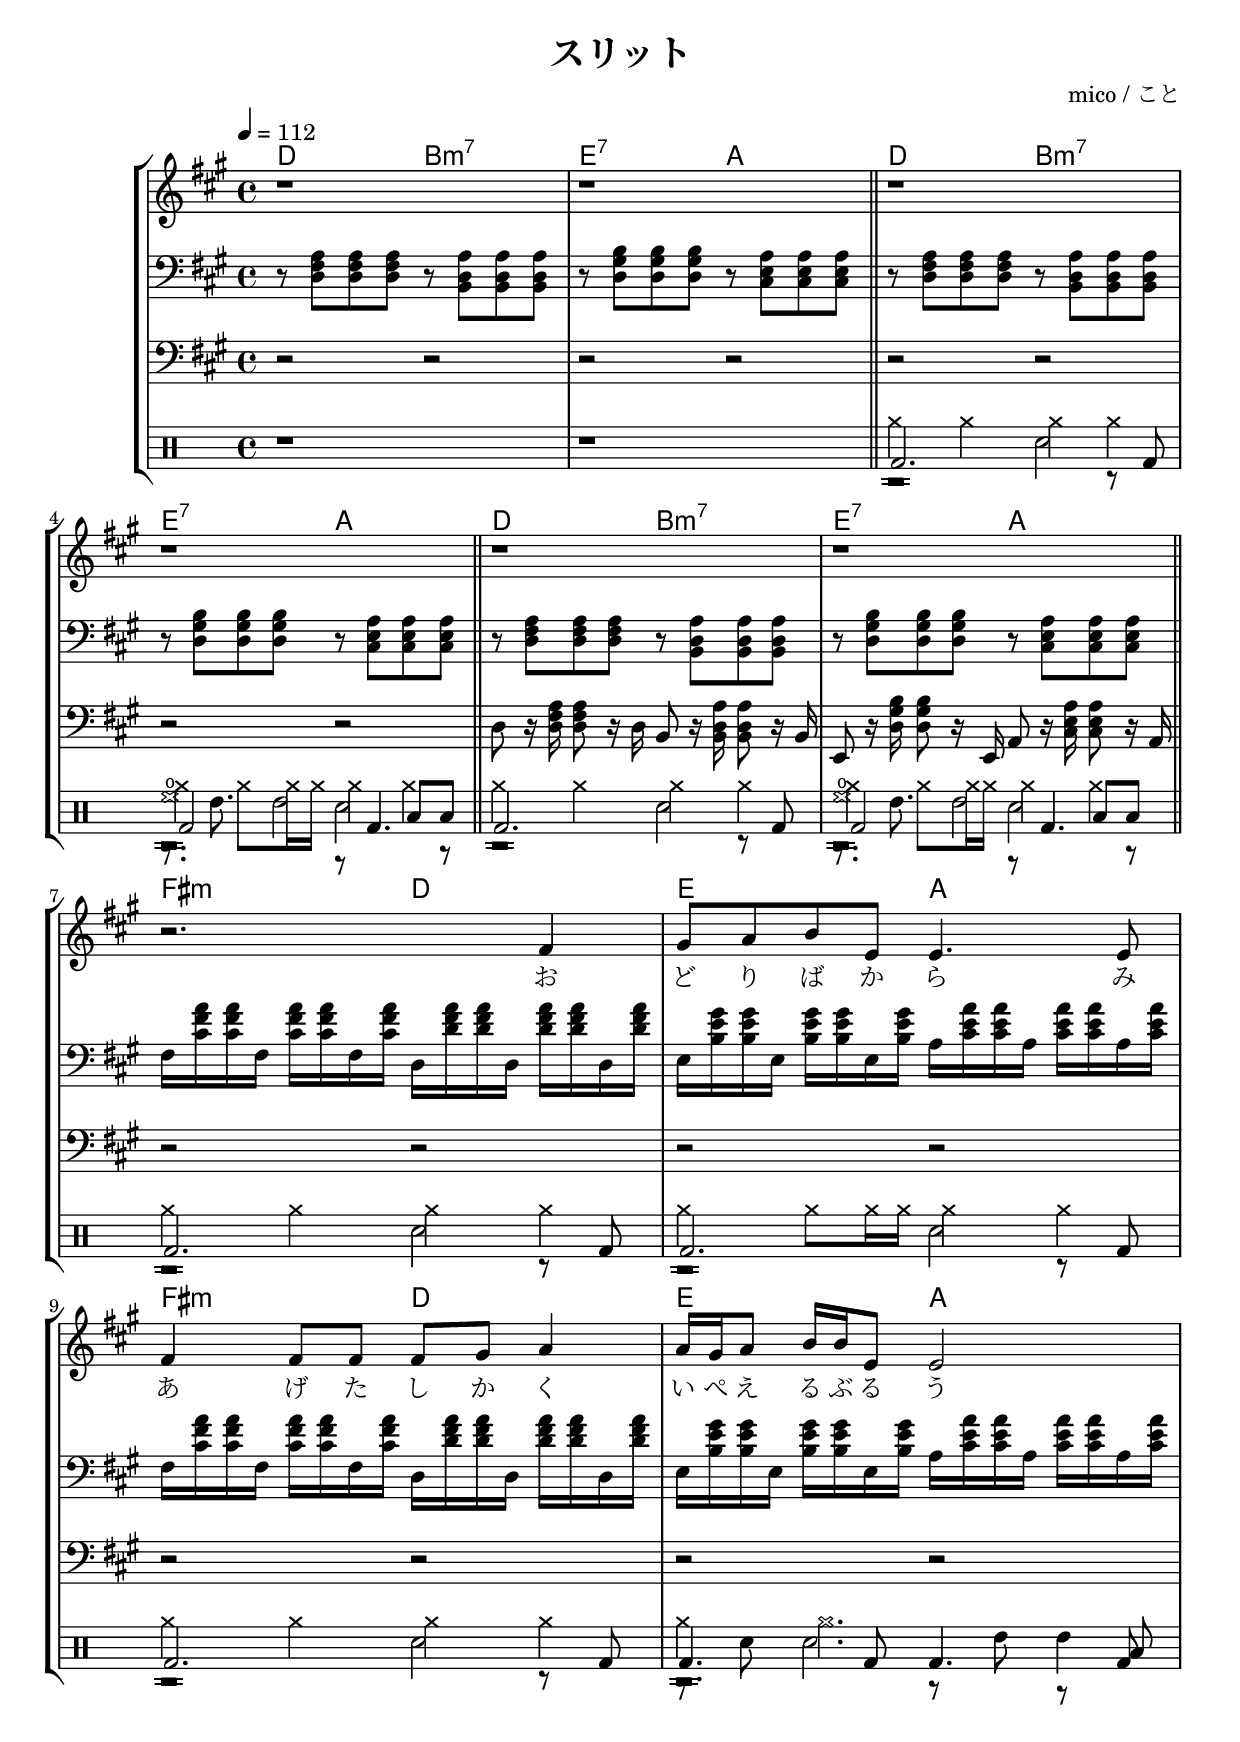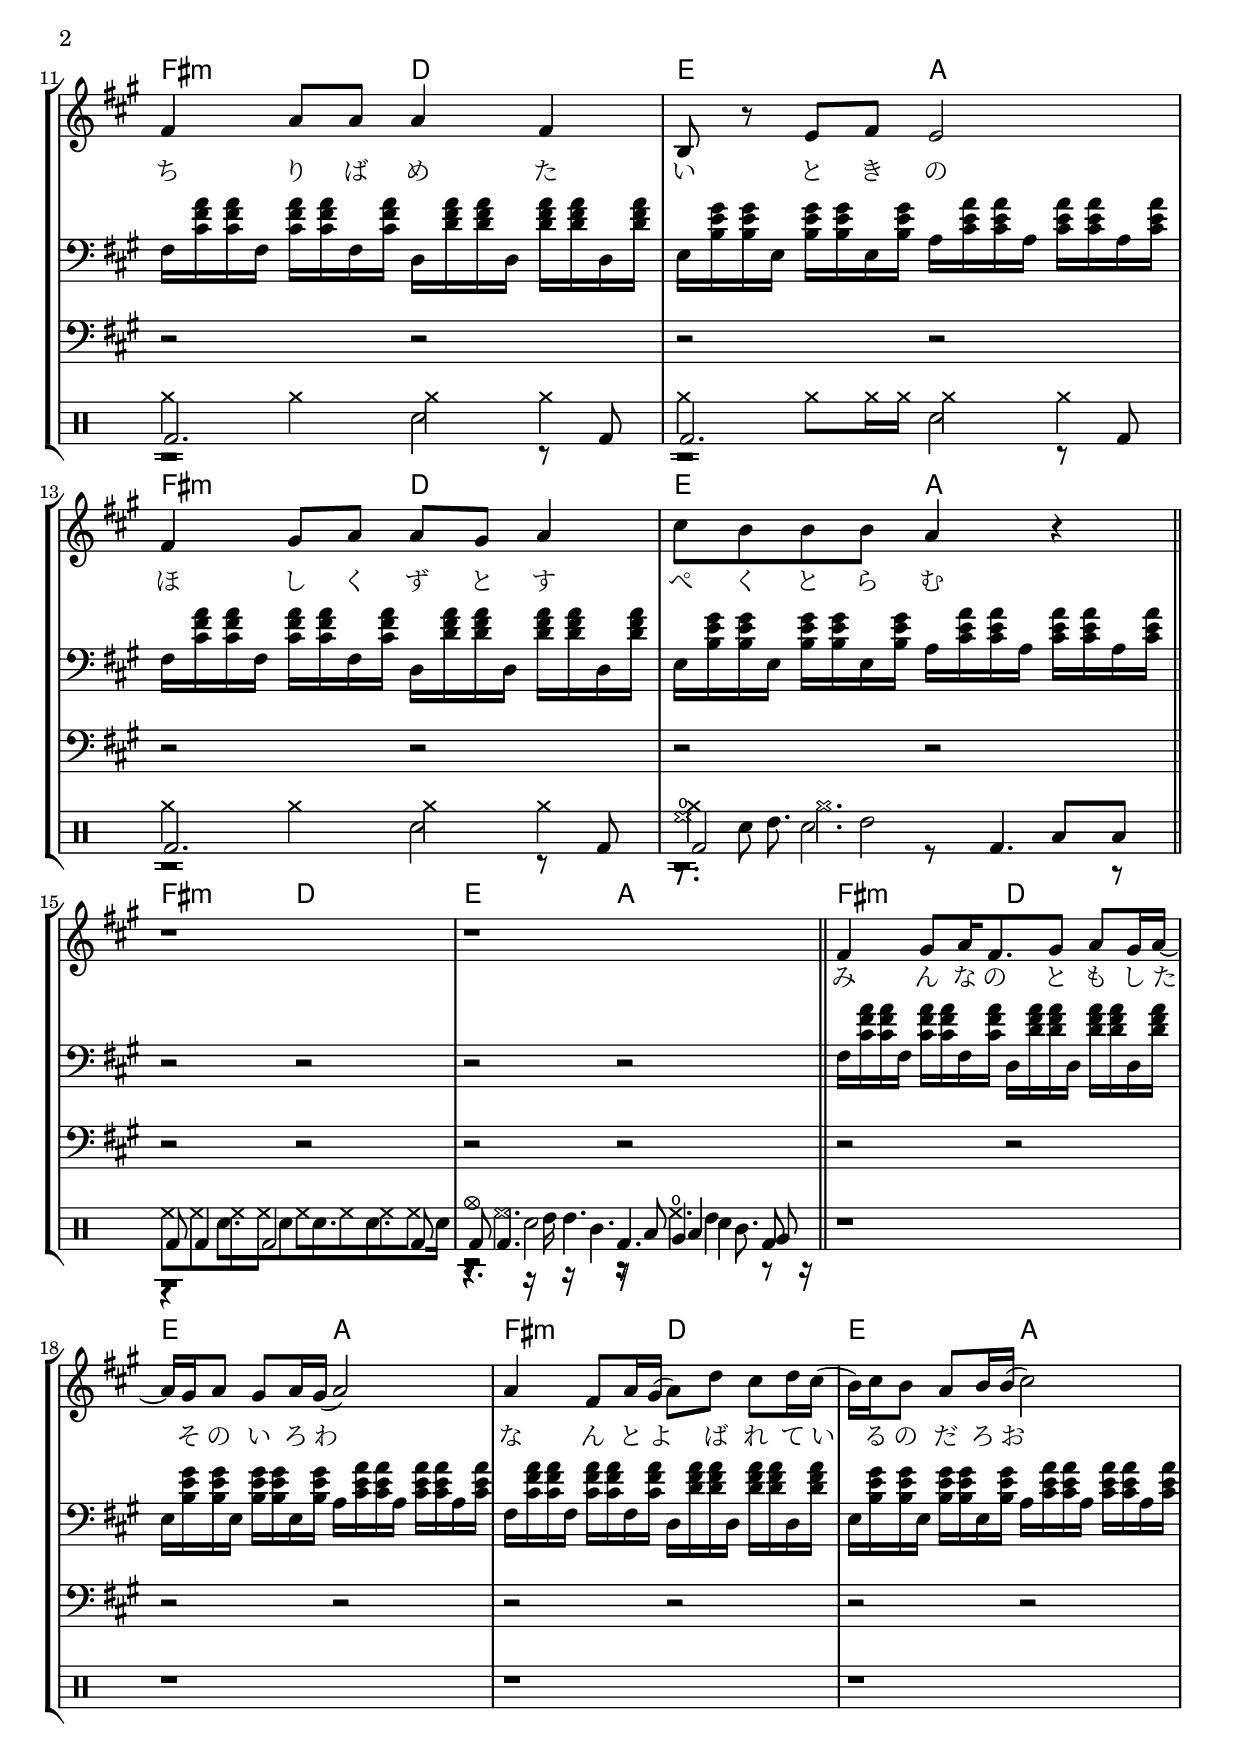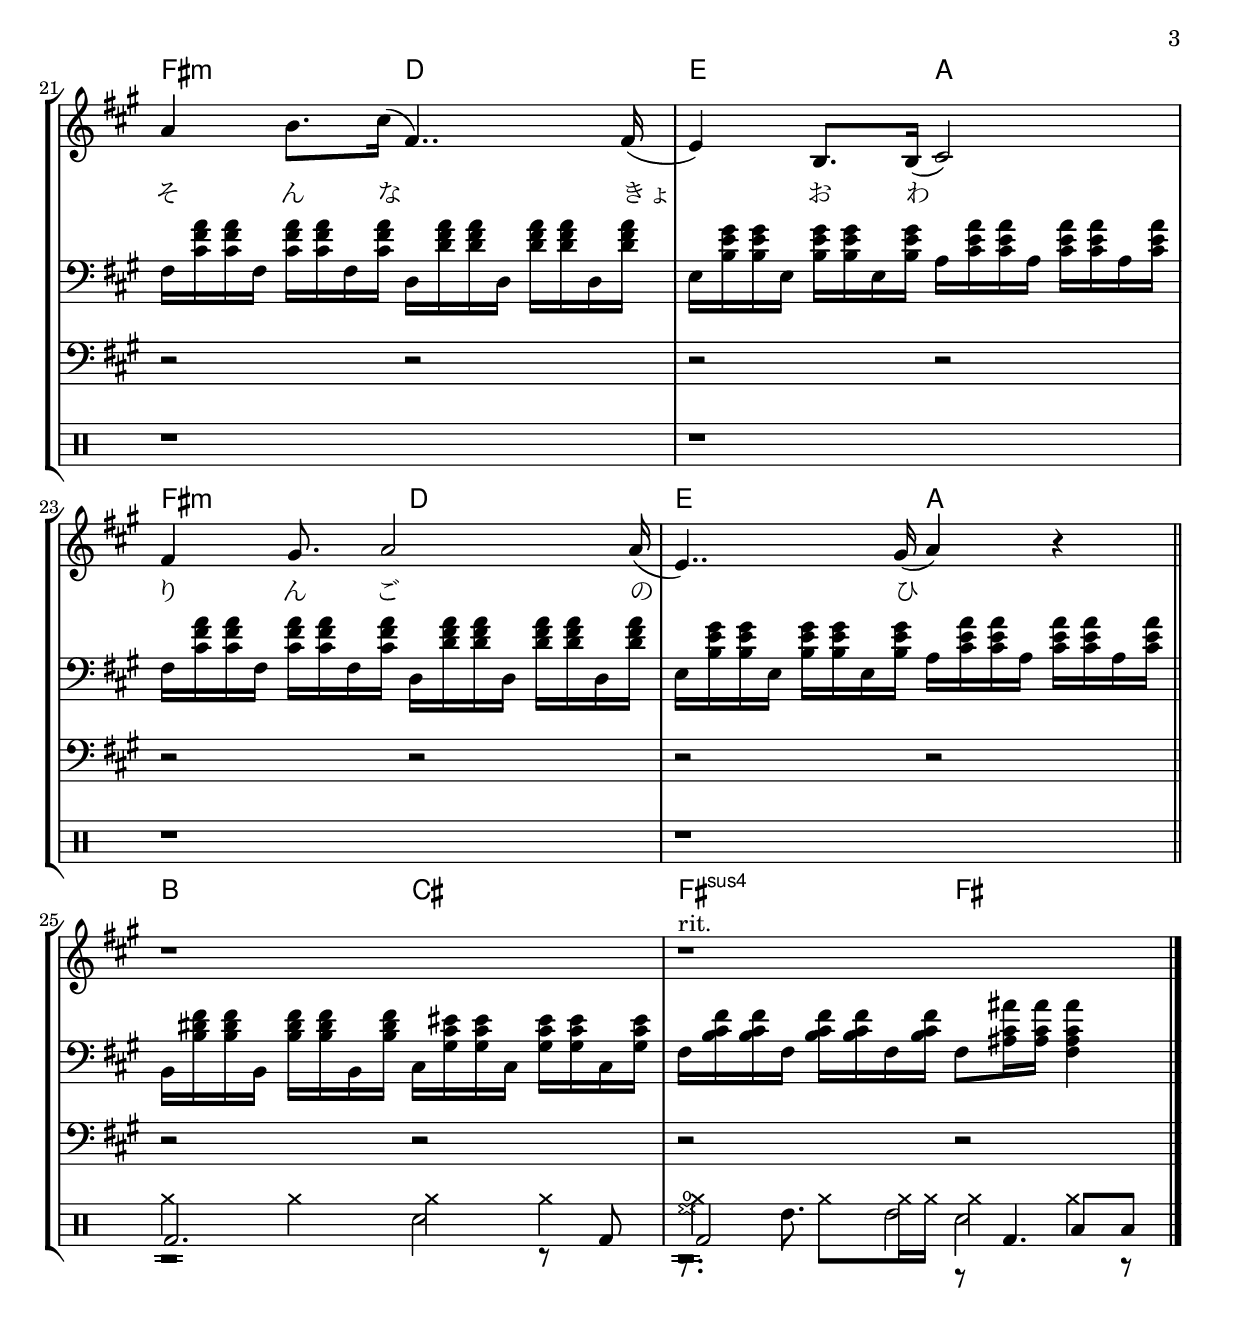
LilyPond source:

\version "2.12.1"

\header {
	title = \markup {スリット}
	composer = \markup \center-column {"mico / こと"}
}

harmony = \chordmode {
	d2 b:min7 e:7 a 

	d b:min7 e:7 a 

	d b:min7 e:7 a 

	fis:m d e a fis:m d e a fis:m d e a fis:m d e a 

	fis:m d e a 

	fis:m d e a fis:m d e a fis:m d e a fis:m d e a 

	b cis fis:sus4 fis 
}

melody = {
	\key a \major
	\tempo 4 = 112
	r1 | r1   
	r1 | r1   
	r1 | r1   
	\set Staff.midiInstrument = #"mmi0.38"
	\set Staff.midiMinimumVolume = #0.7
	\set Staff.midiMaximumVolume = #0.9
	r2. fis'4 
	gis'8  a'8  b'8  e'8  e'4.  e'8 
	fis'4  fis'8  fis'8  fis'8  gis'8  a'4 
	a'16  gis'16  a'8  b'16  b'16  e'8  e'2 
	fis'4  a'8  a'8  a'4  fis'4 
	b8  r8  e'8  fis'8  e'2 
	fis'4  gis'8  a'8  a'8  gis'8  a'4 
	cis''8  b'8  b'8  b'8  a'4  	r4 	r1 | r1   
	\set Staff.midiInstrument = #"mmi0.38"
	\set Staff.midiMinimumVolume = #0.7
	\set Staff.midiMaximumVolume = #0.9
	 fis'4  gis'8  a'16  fis'8.  gis'8  a'8  gis'16  a'16~ 
	a'16  gis'16  a'8  gis'8  a'16  gis'16  (a'2) 
	a'4  fis'8  a'16  gis'16  (a'8)  d''8  cis''8  d''16  cis''16 
	(b'16)  cis''16  b'8  a'8  b'16  b'16  (cis''2) 
	a'4  b'8.  cis''16  (fis'4..)  fis'16 
	(e'4)  b8.  b16  (cis'2) 
	fis'4  gis'8.  a'2  a'16 
	(e'4..)  gis'16  (a'4)  	r4 	r1 | r1^"rit." \bar "|."
}

words = \lyricmode {
	
	
	
	お  ど  り  ば  か  ら  み  あ  げ  た  し  か  く  い  ぺ  え  る  ぶ  る  う  ち  り  ば  め  た  い  と  き  の  ほ  し  く  ず  と  す  ぺ  く  と  ら  む  
	
	み  ん  な  の  と  も  し  た  そ  の  い  ろ  わ  な  ん  と  よ  ば  れ  て  い  る  の  だ  ろ  お  そ  ん  な  きょ  お  わ  り  ん  ご  の  ひ  
	
}

tempochange = {
	\tempo 4 = 112
	r1 | r1 \bar "||"
	\tempo 4 = 112
	r1 | r1 \bar "||"
	\tempo 4 = 112
	r1 | r1 \bar "||"
	\tempo 4 = 112
	r1 | r1 | r1 | r1 | r1 | r1 | r1 | r1 \bar "||"
	\tempo 4 = 112
	r1 | r1 \bar "||"
	\tempo 4 = 112
	r1 | r1 | r1 | r1 | r1 | r1 | r1 | r1 \bar "||"
	\tempo 4 = 112
	r1 | \tempo 4 = 84 r2 \tempo 4 = 74 r2 \bar "|."
}

mainacc = {
	\clef bass
	\set Staff.midiInstrument = #"Acoustic Guitar (steel)"
	\set Staff.midiMinimumVolume = #0.3
	\set Staff.midiMaximumVolume = #0.6
	\key a \major
	\tempo 4 = 112
	r8 <d fis a>8 <d fis a>8 <d fis a>8
	r8 <b, d a>8 <b, d a>8 <b, d a>8
	r8 <d gis b>8 <d gis b>8 <d gis b>8
	r8 <cis e a>8 <cis e a>8 <cis e a>8
	\bar "||"

	\set Staff.midiInstrument = #"Acoustic Guitar (steel)"
	\set Staff.midiMinimumVolume = #0.3
	\set Staff.midiMaximumVolume = #0.6
	r8 <d fis a>8 <d fis a>8 <d fis a>8
	r8 <b, d a>8 <b, d a>8 <b, d a>8
	r8 <d gis b>8 <d gis b>8 <d gis b>8
	r8 <cis e a>8 <cis e a>8 <cis e a>8
	\bar "||"

	\set Staff.midiInstrument = #"Acoustic Guitar (steel)"
	\set Staff.midiMinimumVolume = #0.3
	\set Staff.midiMaximumVolume = #0.6
	r8 <d fis a>8 <d fis a>8 <d fis a>8
	r8 <b, d a>8 <b, d a>8 <b, d a>8
	r8 <d gis b>8 <d gis b>8 <d gis b>8
	r8 <cis e a>8 <cis e a>8 <cis e a>8
	\bar "||"

	\set Staff.midiInstrument = #"Electric Guitar (clean)"
	\set Staff.midiMinimumVolume = #0.3
	\set Staff.midiMaximumVolume = #0.6
	fis16 <cis' fis' a'>16 <cis' fis' a'>16 fis16   <cis' fis' a'>16 <cis' fis' a'>16 fis16 <cis' fis' a'>16
	d16 <d' fis' a'>16 <d' fis' a'>16 d16   <d' fis' a'>16 <d' fis' a'>16 d16 <d' fis' a'>16
	e16 <b e' gis'>16 <b e' gis'>16 e16   <b e' gis'>16 <b e' gis'>16 e16 <b e' gis'>16
	a16 <cis' e' a'>16 <cis' e' a'>16 a16   <cis' e' a'>16 <cis' e' a'>16 a16 <cis' e' a'>16
	fis16 <cis' fis' a'>16 <cis' fis' a'>16 fis16   <cis' fis' a'>16 <cis' fis' a'>16 fis16 <cis' fis' a'>16
	d16 <d' fis' a'>16 <d' fis' a'>16 d16   <d' fis' a'>16 <d' fis' a'>16 d16 <d' fis' a'>16
	e16 <b e' gis'>16 <b e' gis'>16 e16   <b e' gis'>16 <b e' gis'>16 e16 <b e' gis'>16
	a16 <cis' e' a'>16 <cis' e' a'>16 a16   <cis' e' a'>16 <cis' e' a'>16 a16 <cis' e' a'>16
	fis16 <cis' fis' a'>16 <cis' fis' a'>16 fis16   <cis' fis' a'>16 <cis' fis' a'>16 fis16 <cis' fis' a'>16
	d16 <d' fis' a'>16 <d' fis' a'>16 d16   <d' fis' a'>16 <d' fis' a'>16 d16 <d' fis' a'>16
	e16 <b e' gis'>16 <b e' gis'>16 e16   <b e' gis'>16 <b e' gis'>16 e16 <b e' gis'>16
	a16 <cis' e' a'>16 <cis' e' a'>16 a16   <cis' e' a'>16 <cis' e' a'>16 a16 <cis' e' a'>16
	fis16 <cis' fis' a'>16 <cis' fis' a'>16 fis16   <cis' fis' a'>16 <cis' fis' a'>16 fis16 <cis' fis' a'>16
	d16 <d' fis' a'>16 <d' fis' a'>16 d16   <d' fis' a'>16 <d' fis' a'>16 d16 <d' fis' a'>16
	e16 <b e' gis'>16 <b e' gis'>16 e16   <b e' gis'>16 <b e' gis'>16 e16 <b e' gis'>16
	a16 <cis' e' a'>16 <cis' e' a'>16 a16   <cis' e' a'>16 <cis' e' a'>16 a16 <cis' e' a'>16
	\bar "||"

	\set Staff.midiInstrument = #"Acoustic grand"
	\set Staff.midiMinimumVolume = #0.3
	\set Staff.midiMaximumVolume = #0.6
	r2
	r2
	r2
	r2
	\bar "||"

	\set Staff.midiInstrument = #"Acoustic Guitar (steel)"
	\set Staff.midiMinimumVolume = #0.3
	\set Staff.midiMaximumVolume = #0.6
	fis16 <cis' fis' a'>16 <cis' fis' a'>16 fis16   <cis' fis' a'>16 <cis' fis' a'>16 fis16 <cis' fis' a'>16
	d16 <d' fis' a'>16 <d' fis' a'>16 d16   <d' fis' a'>16 <d' fis' a'>16 d16 <d' fis' a'>16
	e16 <b e' gis'>16 <b e' gis'>16 e16   <b e' gis'>16 <b e' gis'>16 e16 <b e' gis'>16
	a16 <cis' e' a'>16 <cis' e' a'>16 a16   <cis' e' a'>16 <cis' e' a'>16 a16 <cis' e' a'>16
	fis16 <cis' fis' a'>16 <cis' fis' a'>16 fis16   <cis' fis' a'>16 <cis' fis' a'>16 fis16 <cis' fis' a'>16
	d16 <d' fis' a'>16 <d' fis' a'>16 d16   <d' fis' a'>16 <d' fis' a'>16 d16 <d' fis' a'>16
	e16 <b e' gis'>16 <b e' gis'>16 e16   <b e' gis'>16 <b e' gis'>16 e16 <b e' gis'>16
	a16 <cis' e' a'>16 <cis' e' a'>16 a16   <cis' e' a'>16 <cis' e' a'>16 a16 <cis' e' a'>16
	fis16 <cis' fis' a'>16 <cis' fis' a'>16 fis16   <cis' fis' a'>16 <cis' fis' a'>16 fis16 <cis' fis' a'>16
	d16 <d' fis' a'>16 <d' fis' a'>16 d16   <d' fis' a'>16 <d' fis' a'>16 d16 <d' fis' a'>16
	e16 <b e' gis'>16 <b e' gis'>16 e16   <b e' gis'>16 <b e' gis'>16 e16 <b e' gis'>16
	a16 <cis' e' a'>16 <cis' e' a'>16 a16   <cis' e' a'>16 <cis' e' a'>16 a16 <cis' e' a'>16
	fis16 <cis' fis' a'>16 <cis' fis' a'>16 fis16   <cis' fis' a'>16 <cis' fis' a'>16 fis16 <cis' fis' a'>16
	d16 <d' fis' a'>16 <d' fis' a'>16 d16   <d' fis' a'>16 <d' fis' a'>16 d16 <d' fis' a'>16
	e16 <b e' gis'>16 <b e' gis'>16 e16   <b e' gis'>16 <b e' gis'>16 e16 <b e' gis'>16
	a16 <cis' e' a'>16 <cis' e' a'>16 a16   <cis' e' a'>16 <cis' e' a'>16 a16 <cis' e' a'>16
	\bar "||"

	\set Staff.midiInstrument = #"Electric Guitar (clean)"
	\set Staff.midiMinimumVolume = #0.3
	\set Staff.midiMaximumVolume = #0.6
	b,16 <b dis' fis'>16 <b dis' fis'>16 b,16   <b dis' fis'>16 <b dis' fis'>16 b,16 <b dis' fis'>16
	cis16 <gis cis' eis'>16 <gis cis' eis'>16 cis16   <gis cis' eis'>16 <gis cis' eis'>16 cis16 <gis cis' eis'>16
	fis16 <b cis' fis'>16 <b cis' fis'>16 fis16   <b cis' fis'>16 <b cis' fis'>16 fis16 <b cis' fis'>16
	fis8 <ais cis' ais'>16 <ais cis' ais'>16 <fis ais cis' ais'>4
	\bar "|."
}

subacc = {
	\clef bass
	\set Staff.midiInstrument = #"Acoustic grand"
	\set Staff.midiMinimumVolume = #0.3
	\set Staff.midiMaximumVolume = #0.6
	\key a \major
	\tempo 4 = 112
	r2
	r2
	r2
	r2
	\bar "||"

	\set Staff.midiInstrument = #"Acoustic grand"
	\set Staff.midiMinimumVolume = #0.3
	\set Staff.midiMaximumVolume = #0.6
	r2
	r2
	r2
	r2
	\bar "||"

	\set Staff.midiInstrument = #"Electric Bass (pick)"
	\set Staff.midiMinimumVolume = #0.3
	\set Staff.midiMaximumVolume = #0.6
	d8 r16 <d fis a>16 <d fis a>8 r16 d16
	b,8 r16 <b, d a>16 <b, d a>8 r16 b,16
	e,8 r16 <d gis b>16 <d gis b>8 r16 e,16
	a,8 r16 <cis e a>16 <cis e a>8 r16 a,16
	\bar "||"

	\set Staff.midiInstrument = #"Acoustic grand"
	\set Staff.midiMinimumVolume = #0.3
	\set Staff.midiMaximumVolume = #0.6
	r2
	r2
	r2
	r2
	r2
	r2
	r2
	r2
	r2
	r2
	r2
	r2
	r2
	r2
	r2
	r2
	\bar "||"

	\set Staff.midiInstrument = #"Acoustic grand"
	\set Staff.midiMinimumVolume = #0.3
	\set Staff.midiMaximumVolume = #0.6
	r2
	r2
	r2
	r2
	\bar "||"

	\set Staff.midiInstrument = #"Acoustic grand"
	\set Staff.midiMinimumVolume = #0.3
	\set Staff.midiMaximumVolume = #0.6
	r2
	r2
	r2
	r2
	r2
	r2
	r2
	r2
	r2
	r2
	r2
	r2
	r2
	r2
	r2
	r2
	\bar "||"

	\set Staff.midiInstrument = #"Acoustic grand"
	\set Staff.midiMinimumVolume = #0.3
	\set Staff.midiMaximumVolume = #0.6
	r2
	r2
	r2
	r2
	\bar "|."
}

percA = {
	\drummode {
	r1 |r1 \bar "||"
	cymr4 cymr4 cymr4 cymr4  |cymr4 cymr8 cymr16 cymr16 cymr4 cymr4  \bar "||"
	cymr4 cymr4 cymr4 cymr4  |cymr4 cymr8 cymr16 cymr16 cymr4 cymr4  \bar "||"
	cymr4 cymr4 cymr4 cymr4  |cymr4 cymr8 cymr16 cymr16 cymr4 cymr4  |cymr4 cymr4 cymr4 cymr4  |cymr4 cymr2.  |cymr4 cymr4 cymr4 cymr4  |cymr4 cymr8 cymr16 cymr16 cymr4 cymr4  |cymr4 cymr4 cymr4 cymr4  |cymr4 cymr2.  \bar "||"
	hh8 hh8 hh8 hh8 hh8 hh8 hh8 hh8  |r8 hh2. r8  \bar "||"
	r1 |r1 |r1 |r1 |r1 |r1 |r1 |r1 \bar "||"
	cymr4 cymr4 cymr4 cymr4  |cymr4 cymr8 cymr16 cymr16 cymr4 cymr4  \bar "|."
	}
}

percB = {
	\drummode {
	r1 |r1 \bar "||"
	r2 sn2  |r2 sn2  \bar "||"
	r2 sn2  |r2 sn2  \bar "||"
	r2 sn2  |r2 sn2  |r2 sn2  |r8 sn8 sn2.  |r2 sn2  |r2 sn2  |r2 sn2  |r8 sn8 sn2.  \bar "||"
	r4 sn8. sn8 sn8. sn8. sn16  |r4 sn2 sn4  \bar "||"
	r1 |r1 |r1 |r1 |r1 |r1 |r1 |r1 \bar "||"
	r2 sn2  |r2 sn2  \bar "|."
	}
}

percC = {
	\drummode {
	r1 |r1 \bar "||"
	bd2. r8 bd8  |bd2 r8 bd4.  \bar "||"
	bd2. r8 bd8  |bd2 r8 bd4.  \bar "||"
	bd2. r8 bd8  |bd2. r8 bd8  |bd2. r8 bd8  |bd4. bd8 bd4. bd8  |bd2. r8 bd8  |bd2. r8 bd8  |bd2. r8 bd8  |bd2 r8 bd4.  \bar "||"
	bd8 bd4 bd2 bd8  |bd8 bd4. bd4. bd8  \bar "||"
	r1 |r1 |r1 |r1 |r1 |r1 |r1 |r1 \bar "||"
	bd2. r8 bd8  |bd2 r8 bd4.  \bar "|."
	}
}

percD = {
	\drummode {
	r1 |r1 \bar "||"
	r1 |r8. tommh8. tommh2 r8  \bar "||"
	r1 |r8. tommh8. tommh2 r8  \bar "||"
	r1 |r1 |r1 |r2 r8 tommh8 tommh4  |r1 |r1 |r1 |r8. tommh8. tommh2 r8  \bar "||"
	r1  |r2 r8 hho4.  \bar "||"
	r1 |r1 |r1 |r1 |r1 |r1 |r1 |r1 \bar "||"
	r1 |r8. tommh8. tommh2 r8  \bar "|."
	}
}

percE = {
	\drummode {
	r1 |r1 \bar "||"
	r1 |r2. toml8 toml8  \bar "||"
	r1 |r2. toml8 toml8  \bar "||"
	r1 |r1 |r1 |r2. r8 toml8  |r1 |r1 |r1 |r2. toml8 toml8  \bar "||"
	r1 |cymc1  \bar "||"
	r1 |r1 |r1 |r1 |r1 |r1 |r1 |r1 \bar "||"
	r1 |r2. toml8 toml8  \bar "|."
	}
}

percF = {
	\drummode {
	r1 | r1 \bar "||"
	r1 |hho1  \bar "||"
	r1 |hho1  \bar "||"
	r1 |r1 |r1 |r1 |r1 |r1 |r1 |hho1  \bar "||"
	r1 |r4 r16 tommh16 tommh4. tommh4  \bar "||"
	r1 | r1 | r1 | r1 | r1 | r1 | r1 | r1 \bar "||"
	r1 |hho1  \bar "|."
	}
}

percG = {
	\drummode {
	r1 | r1 \bar "||"
	r1 | r1 \bar "||"
	r1 | r1 \bar "||"
	r1 | r1 | r1 | r1 | r1 | r1 | r1 | r1 \bar "||"
	r1 |r4. r16 tomml4. tomml8.  \bar "||"
	r1 | r1 | r1 | r1 | r1 | r1 | r1 | r1 \bar "||"
	r1 | r1 \bar "|."
	}
}

percH = {
	\drummode {
	r1 | r1 \bar "||"
	r1 | r1 \bar "||"
	r1 | r1 \bar "||"
	r1 | r1 | r1 | r1 | r1 | r1 | r1 | r1 \bar "||"
	r1 |r2 r16 toml8 toml4 r16  \bar "||"
	r1 | r1 | r1 | r1 | r1 | r1 | r1 | r1 \bar "||"
	r1 | r1 \bar "|."
	}
}

percI = {
	\drummode {
	r1 | r1 \bar "||"
	r1 | r1 \bar "||"
	r1 | r1 \bar "||"
	r1 | r1 | r1 | r1 | r1 | r1 | r1 | r1 \bar "||"
	r1 |r2 r8 tomfh4 tomfh8  \bar "||"
	r1 | r1 | r1 | r1 | r1 | r1 | r1 | r1 \bar "||"
	r1 | r1 \bar "|."
	}
}

\score {
	<<
		\new StaffGroup <<
			\new ChordNames {\harmony}
			\new Voice = "melody" {\melody}
			\new Lyrics \lyricsto "melody" \words
			\new Staff = "mainacc" {\mainacc}
			\new Staff = "subacc" {\subacc}
			\new DrumStaff <<
				\new DrumVoice {\percA}
				\new DrumVoice {\percB}
				\new DrumVoice {\percC}
				\new DrumVoice {\percD}
				\new DrumVoice {\percE}
				\new DrumVoice {\percF}
				\new DrumVoice {\percG}
				\new DrumVoice {\percH}
				\new DrumVoice {\percI}
			>>
		>>
	>>
	\layout { }
}
